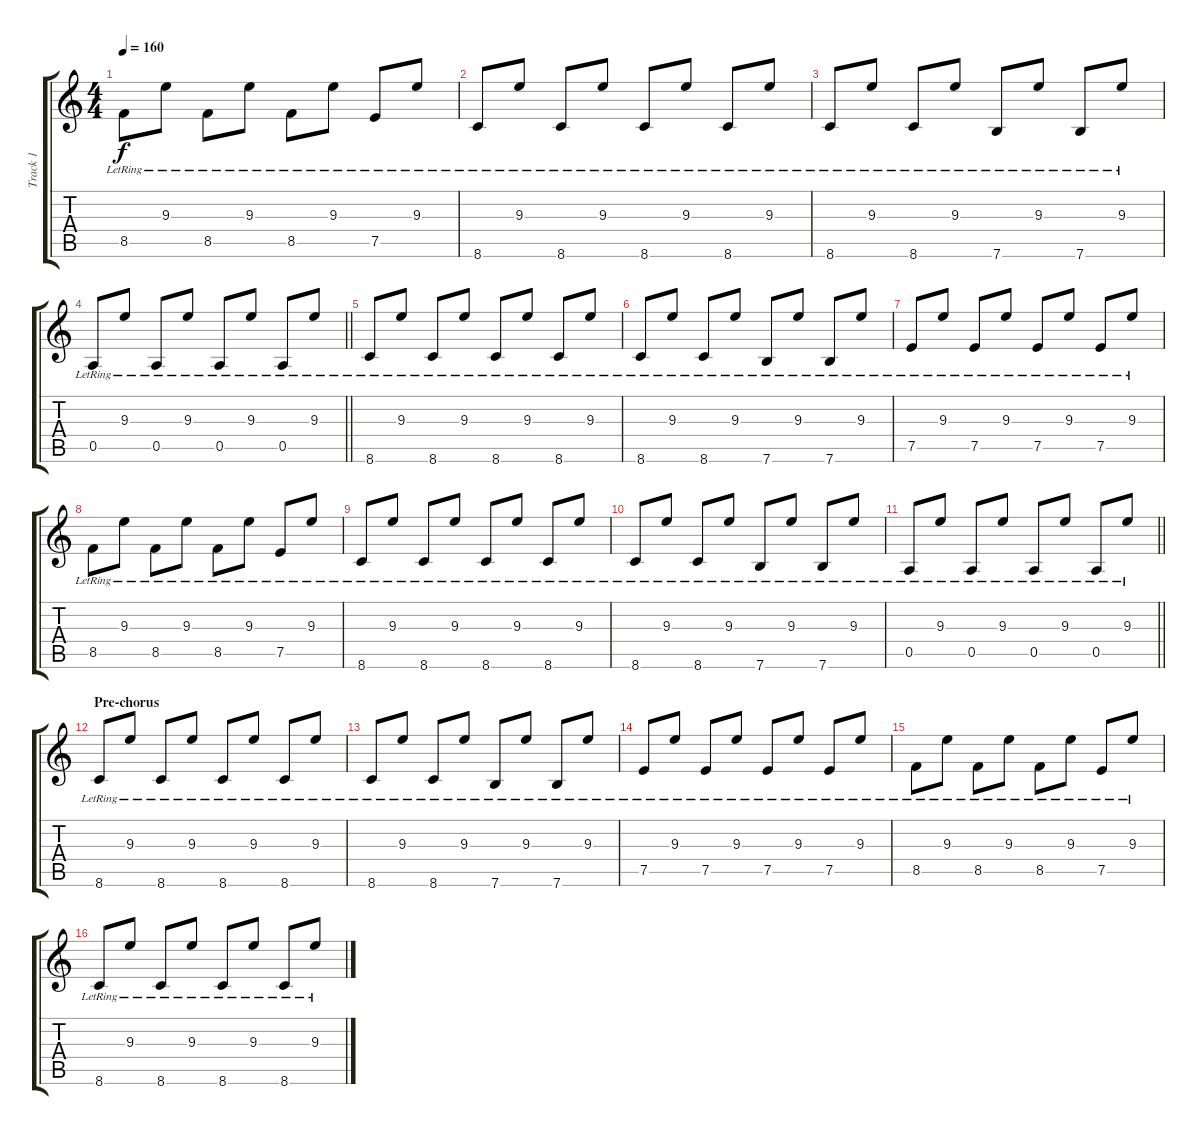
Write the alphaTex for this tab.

\track ("Track 1" "Track 1") {instrument electricguitarclean}
\staff {score tabs}
\tuning (E4 B3 G3 D3 A2 E2) {hide}
\ts (4 4)
\tempo 160
\clef g2
\ks c
8.5{lr}.8{dy f} 9.3{lr}.8 8.5{lr}.8 9.3{lr}.8 8.5{lr}.8 9.3{lr}.8 7.5{lr}.8 9.3{lr}.8 |
8.6{lr}.8 9.3{lr}.8 8.6{lr}.8 9.3{lr}.8 8.6{lr}.8 9.3{lr}.8 8.6{lr}.8 9.3{lr}.8 |
8.6{lr}.8 9.3{lr}.8 8.6{lr}.8 9.3{lr}.8 7.6{lr}.8 9.3{lr}.8 7.6{lr}.8 9.3{lr}.8 |
\barLineRight lightlight
0.5{lr}.8 9.3{lr}.8 0.5{lr}.8 9.3{lr}.8 0.5{lr}.8 9.3{lr}.8 0.5{lr}.8 9.3{lr}.8 |
8.6{lr}.8 9.3{lr}.8 8.6{lr}.8 9.3{lr}.8 8.6{lr}.8 9.3{lr}.8 8.6{lr}.8 9.3{lr}.8 |
8.6{lr}.8 9.3{lr}.8 8.6{lr}.8 9.3{lr}.8 7.6{lr}.8 9.3{lr}.8 7.6{lr}.8 9.3{lr}.8 |
7.5{lr}.8 9.3{lr}.8 7.5{lr}.8 9.3{lr}.8 7.5{lr}.8 9.3{lr}.8 7.5{lr}.8 9.3{lr}.8 |
8.5{lr}.8 9.3{lr}.8 8.5{lr}.8 9.3{lr}.8 8.5{lr}.8 9.3{lr}.8 7.5{lr}.8 9.3{lr}.8 |
8.6{lr}.8 9.3{lr}.8 8.6{lr}.8 9.3{lr}.8 8.6{lr}.8 9.3{lr}.8 8.6{lr}.8 9.3{lr}.8 |
8.6{lr}.8 9.3{lr}.8 8.6{lr}.8 9.3{lr}.8 7.6{lr}.8 9.3{lr}.8 7.6{lr}.8 9.3{lr}.8 |
\barLineRight lightlight
0.5{lr}.8 9.3{lr}.8 0.5{lr}.8 9.3{lr}.8 0.5{lr}.8 9.3{lr}.8 0.5{lr}.8 9.3{lr}.8 |
\section ("" "Pre-chorus")
8.6{lr}.8 9.3{lr}.8 8.6{lr}.8 9.3{lr}.8 8.6{lr}.8 9.3{lr}.8 8.6{lr}.8 9.3{lr}.8 |
8.6{lr}.8 9.3{lr}.8 8.6{lr}.8 9.3{lr}.8 7.6{lr}.8 9.3{lr}.8 7.6{lr}.8 9.3{lr}.8 |
7.5{lr}.8 9.3{lr}.8 7.5{lr}.8 9.3{lr}.8 7.5{lr}.8 9.3{lr}.8 7.5{lr}.8 9.3{lr}.8 |
8.5{lr}.8 9.3{lr}.8 8.5{lr}.8 9.3{lr}.8 8.5{lr}.8 9.3{lr}.8 7.5{lr}.8 9.3{lr}.8 |
8.6{lr}.8 9.3{lr}.8 8.6{lr}.8 9.3{lr}.8 8.6{lr}.8 9.3{lr}.8 8.6{lr}.8 9.3{lr}.8
